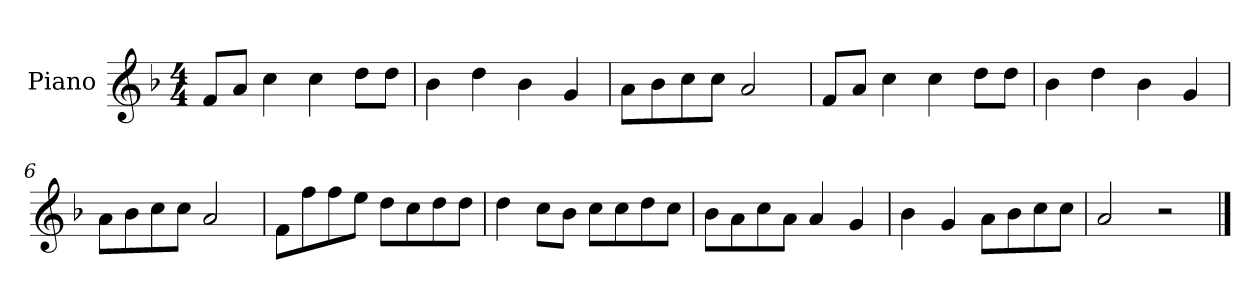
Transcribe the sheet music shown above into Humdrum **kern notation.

**kern
*part1
*staff1
*I"Piano
*I'P-no
*clefG2
*k[b-]
*M4/4
*MM90
=1
8f/L
8a/J
4cc\
4cc\
8dd\L
8dd\J
=2
4b-\
4dd\
4b-\
4g/
=3
8a\L
8b-\
8cc\
8cc\J
2a/
=4
8f/L
8a/J
4cc\
4cc\
8dd\L
8dd\J
=5
4b-\
4dd\
4b-\
4g/
=6
8a\L
8b-\
8cc\
8cc\J
2a/
!!LO:LB:g=z
=7
8f\L
8ff\
8ff\
8ee\J
8dd\L
8cc\
8dd\
8dd\J
=8
4dd\
8cc\L
8b-\J
8cc\L
8cc\
8dd\
8cc\J
=9
8b-\L
8a\
8cc\
8a\J
4a/
4g/
=10
4b-\
4g/
8a\L
8b-\
8cc\
8cc\J
=11
2a/
2r
==
*-
